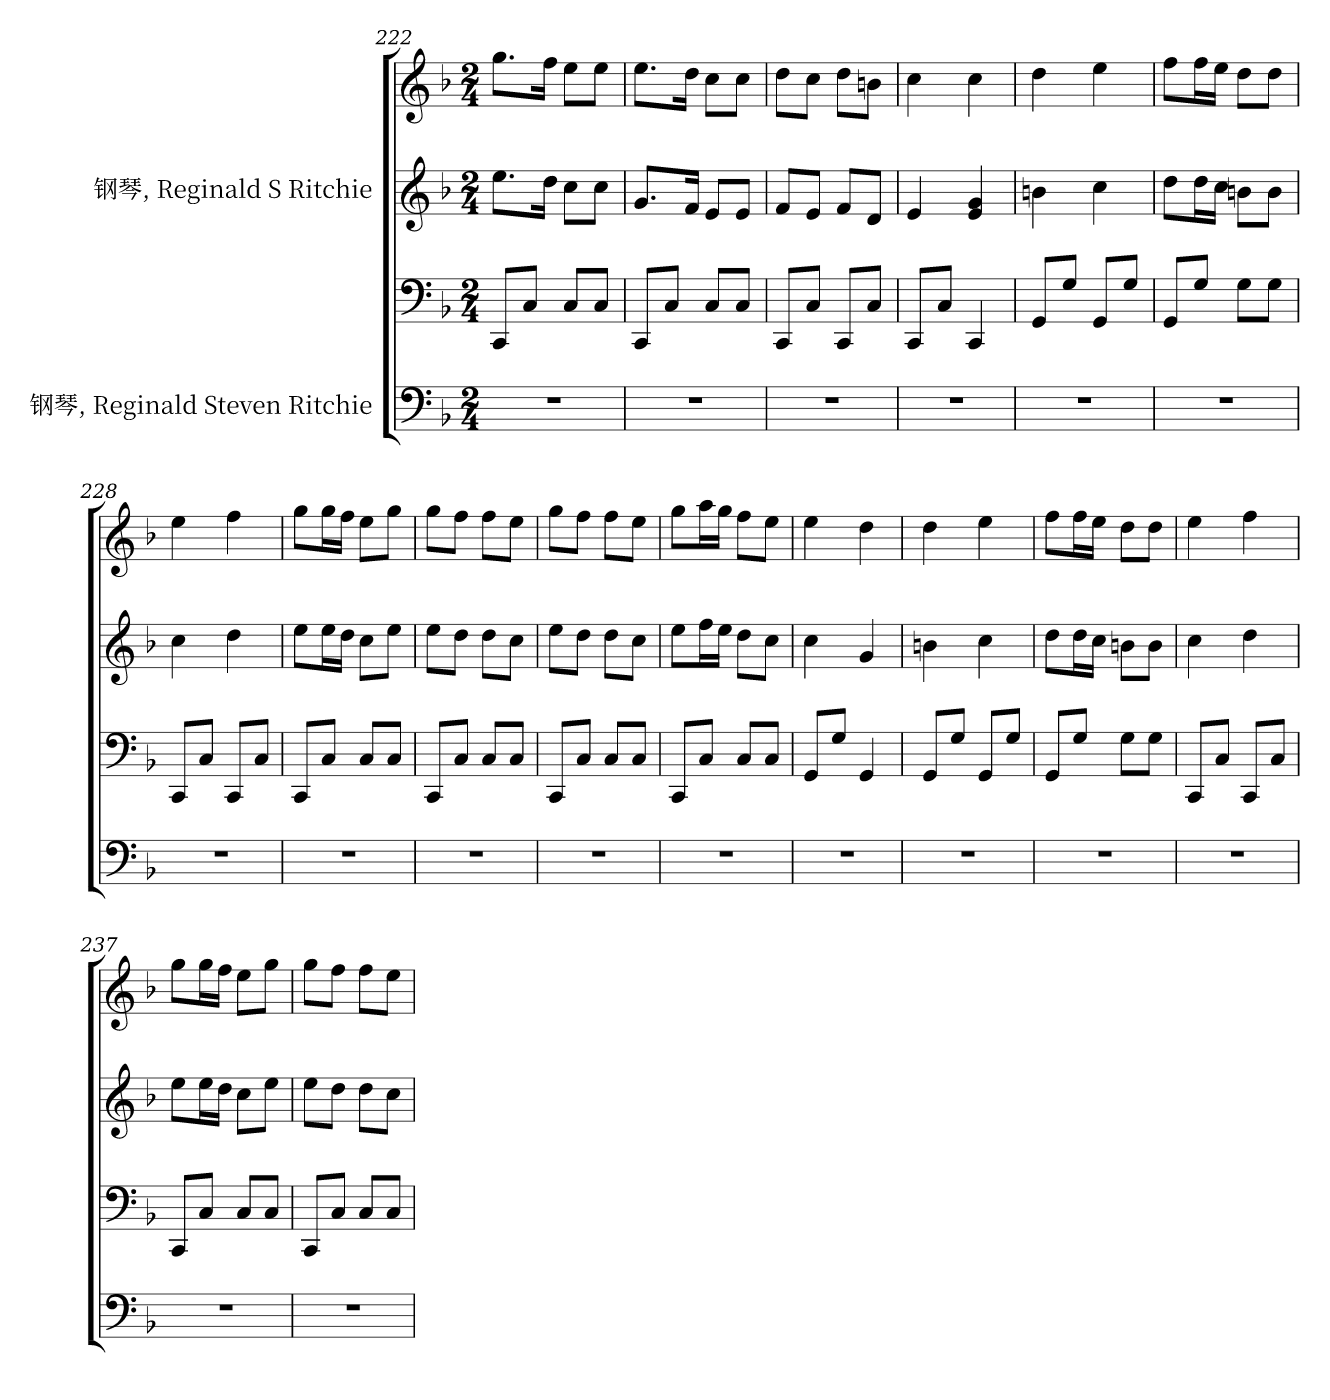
**kern	**kern	**kern	**kern
*part2	*part2	*part1	*part1
*staff4	*staff3	*staff2	*staff1
*I"钢琴, Reginald Steven Ritchie	*	*I"钢琴, Reginald S Ritchie	*
*clefF4	*clefF4	*clefG2	*clefG2
*k[b-]	*k[b-]	*k[b-]	*k[b-]
*M2/4	*M2/4	*M2/4	*M2/4
=222	=222	=222	=222
2r	8CC/L	8.ee\L	8.gg\L
.	8C/J	.	.
.	.	16dd\Jk	16ff\Jk
.	8C/L	8cc\L	8ee\L
.	8C/J	8cc\J	8ee\J
=223	=223	=223	=223
2r	8CC/L	8.g/L	8.ee\L
.	8C/J	.	.
.	.	16f/Jk	16dd\Jk
.	8C/L	8e/L	8cc\L
.	8C/J	8e/J	8cc\J
=224	=224	=224	=224
2r	8CC/L	8f/L	8dd\L
.	8C/J	8e/J	8cc\J
.	8CC/L	8f/L	8dd\L
.	8C/J	8d/J	8bn\J
=225	=225	=225	=225
2r	8CC/L	4e/	4cc\
.	8C/J	.	.
.	4CC/	4e/ 4g/	4cc\
=226	=226	=226	=226
2r	8GG/L	4bn\	4dd\
.	8G/J	.	.
.	8GG/L	4cc\	4ee\
.	8G/J	.	.
=227	=227	=227	=227
2r	8GG/L	8dd\L	8ff\L
.	8G/J	16dd\L	16ff\L
.	.	16cc\JJ	16ee\JJ
.	8G\L	8bn\L	8dd\L
.	8G\J	8b\J	8dd\J
!!LO:LB:g=z
=228	=228	=228	=228
2r	8CC/L	4cc\	4ee\
.	8C/J	.	.
.	8CC/L	4dd\	4ff\
.	8C/J	.	.
=229	=229	=229	=229
2r	8CC/L	8ee\L	8gg\L
.	8C/J	16ee\L	16gg\L
.	.	16dd\JJ	16ff\JJ
.	8C/L	8cc\L	8ee\L
.	8C/J	8ee\J	8gg\J
=230	=230	=230	=230
2r	8CC/L	8ee\L	8gg\L
.	8C/J	8dd\J	8ff\J
.	8C/L	8dd\L	8ff\L
.	8C/J	8cc\J	8ee\J
=231	=231	=231	=231
2r	8CC/L	8ee\L	8gg\L
.	8C/J	8dd\J	8ff\J
.	8C/L	8dd\L	8ff\L
.	8C/J	8cc\J	8ee\J
=232	=232	=232	=232
2r	8CC/L	8ee\L	8gg\L
.	8C/J	16ff\L	16aa\L
.	.	16ee\JJ	16gg\JJ
.	8C/L	8dd\L	8ff\L
.	8C/J	8cc\J	8ee\J
=233	=233	=233	=233
2r	8GG/L	4cc\	4ee\
.	8G/J	.	.
.	4GG/	4g/	4dd\
=234	=234	=234	=234
2r	8GG/L	4bn\	4dd\
.	8G/J	.	.
.	8GG/L	4cc\	4ee\
.	8G/J	.	.
=235	=235	=235	=235
2r	8GG/L	8dd\L	8ff\L
.	8G/J	16dd\L	16ff\L
.	.	16cc\JJ	16ee\JJ
.	8G\L	8bn\L	8dd\L
.	8G\J	8b\J	8dd\J
!!LO:LB:g=z
=236	=236	=236	=236
2r	8CC/L	4cc\	4ee\
.	8C/J	.	.
.	8CC/L	4dd\	4ff\
.	8C/J	.	.
=237	=237	=237	=237
2r	8CC/L	8ee\L	8gg\L
.	8C/J	16ee\L	16gg\L
.	.	16dd\JJ	16ff\JJ
.	8C/L	8cc\L	8ee\L
.	8C/J	8ee\J	8gg\J
=238	=238	=238	=238
2r	8CC/L	8ee\L	8gg\L
.	8C/J	8dd\J	8ff\J
.	8C/L	8dd\L	8ff\L
.	8C/J	8cc\J	8ee\J
=	=	=	=
*-	*-	*-	*-
